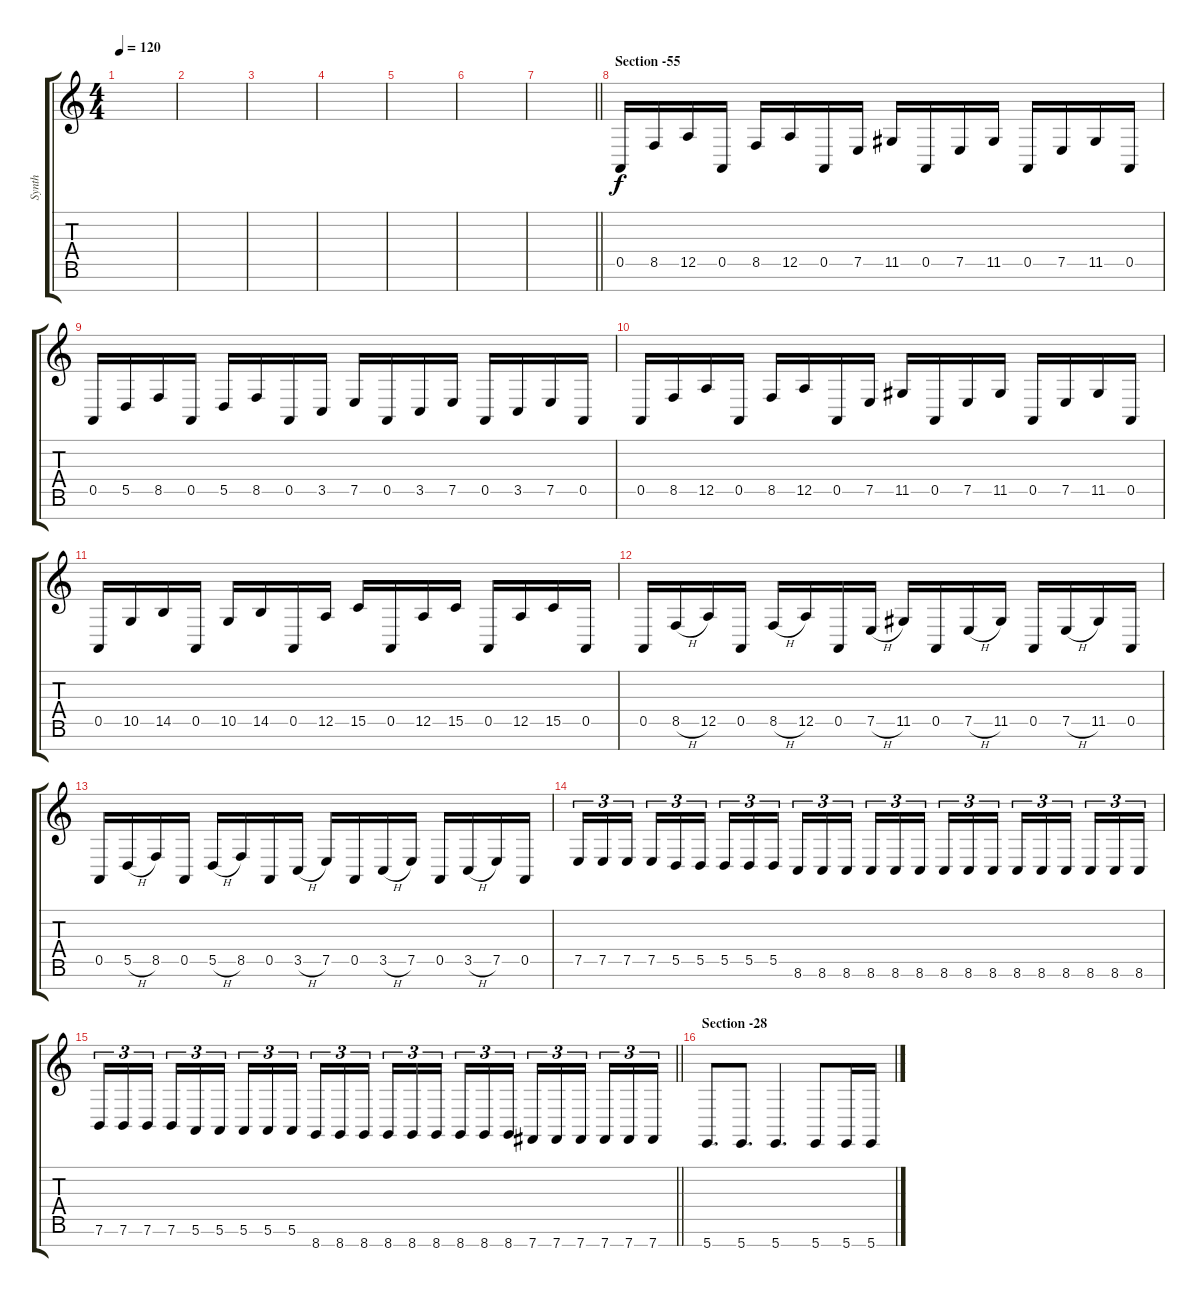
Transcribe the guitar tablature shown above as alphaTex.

\track ("Synth" "Synth") {instrument lead2sawtooth}
\staff {score tabs}
\tuning (E4 B3 G3 D3 A2 E2 B1) {hide}
\ts (4 4)
\tempo 120
\clef g2
\ks c
|
|
|
|
|
|
\barLineRight lightlight
|
\section ("" "Section -55")
0.5.16 8.5.16 12.5.16 0.5.16 8.5.16 12.5.16 0.5.16 7.5.16 11.5.16 0.5.16 7.5.16 11.5.16 0.5.16 7.5.16 11.5.16 0.5.16 |
0.5.16 5.5.16 8.5.16 0.5.16 5.5.16 8.5.16 0.5.16 3.5.16 7.5.16 0.5.16 3.5.16 7.5.16 0.5.16 3.5.16 7.5.16 0.5.16 |
0.5.16 8.5.16 12.5.16 0.5.16 8.5.16 12.5.16 0.5.16 7.5.16 11.5.16 0.5.16 7.5.16 11.5.16 0.5.16 7.5.16 11.5.16 0.5.16 |
0.5.16 10.5.16 14.5.16 0.5.16 10.5.16 14.5.16 0.5.16 12.5.16 15.5.16 0.5.16 12.5.16 15.5.16 0.5.16 12.5.16 15.5.16 0.5.16 |
0.5.16 8.5{h}.16 12.5.16 0.5.16 8.5{h}.16 12.5.16 0.5.16 7.5{h}.16 11.5.16 0.5.16 7.5{h}.16 11.5.16 0.5.16 7.5{h}.16 11.5.16 0.5.16 |
0.5.16 5.5{h}.16 8.5.16 0.5.16 5.5{h}.16 8.5.16 0.5.16 3.5{h}.16 7.5.16 0.5.16 3.5{h}.16 7.5.16 0.5.16 3.5{h}.16 7.5.16 0.5.16 |
7.5.16{tu (3 2)} 7.5.16{tu (3 2)} 7.5.16{tu (3 2) beam splitsecondary} 7.5.16{tu (3 2)} 5.5.16{tu (3 2)} 5.5.16{tu (3 2)} 5.5.16{tu (3 2)} 5.5.16{tu (3 2)} 5.5.16{tu (3 2) beam splitsecondary} 8.6.16{tu (3 2)} 8.6.16{tu (3 2)} 8.6.16{tu (3 2)} 8.6.16{tu (3 2)} 8.6.16{tu (3 2)} 8.6.16{tu (3 2) beam splitsecondary} 8.6.16{tu (3 2)} 8.6.16{tu (3 2)} 8.6.16{tu (3 2)} 8.6.16{tu (3 2)} 8.6.16{tu (3 2)} 8.6.16{tu (3 2) beam splitsecondary} 8.6.16{tu (3 2)} 8.6.16{tu (3 2)} 8.6.16{tu (3 2)} |
\barLineRight lightlight
7.6.16{tu (3 2)} 7.6.16{tu (3 2)} 7.6.16{tu (3 2) beam splitsecondary} 7.6.16{tu (3 2)} 5.6.16{tu (3 2)} 5.6.16{tu (3 2)} 5.6.16{tu (3 2)} 5.6.16{tu (3 2)} 5.6.16{tu (3 2) beam splitsecondary} 8.7.16{tu (3 2)} 8.7.16{tu (3 2)} 8.7.16{tu (3 2)} 8.7.16{tu (3 2)} 8.7.16{tu (3 2)} 8.7.16{tu (3 2) beam splitsecondary} 8.7.16{tu (3 2)} 8.7.16{tu (3 2)} 8.7.16{tu (3 2)} 7.7.16{tu (3 2)} 7.7.16{tu (3 2)} 7.7.16{tu (3 2) beam splitsecondary} 7.7.16{tu (3 2)} 7.7.16{tu (3 2)} 7.7.16{tu (3 2)} |
\section ("" "Section -28")
5.7.8{d} 5.7.8{d} 5.7.4{d} 5.7.8 5.7.16 5.7.16
